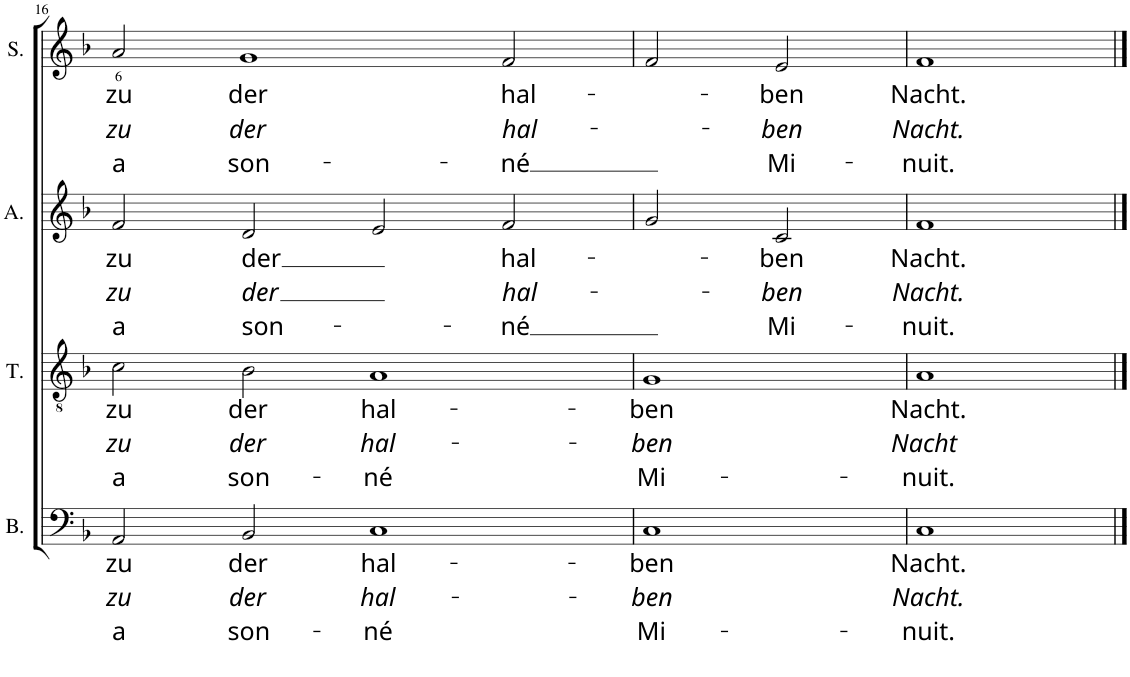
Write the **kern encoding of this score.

**kern	**text	**text	**text	**kern	**text	**text	**text	**kern	**text	**text	**text	**kern	**text	**text	**text
*part4	*part4	*part4	*part4	*part3	*part3	*part3	*part3	*part2	*part2	*part2	*part2	*part1	*part1	*part1	*part1
*staff4	*staff4	*staff4	*staff4	*staff3	*staff3	*staff3	*staff3	*staff2	*staff2	*staff2	*staff2	*staff1	*staff1	*staff1	*staff1
*I"Bass	*	*	*	*I"Tenor	*	*	*	*I"Alto	*	*	*	*I"Soprano	*	*	*
*I'B.	*	*	*	*I'T.	*	*	*	*I'A.	*	*	*	*I'S.	*	*	*
!!LO:PB:g=z
*clefF4	*	*	*	*clefGv2	*	*	*	*clefG2	*	*	*	*clefG2	*	*	*
*k[b-]	*	*	*	*k[b-]	*	*	*	*k[b-]	*	*	*	*k[b-]	*	*	*
*M4/2	*	*	*	*M4/2	*	*	*	*M4/2	*	*	*	*M4/2	*	*	*
=16	=16	=16	=16	=16	=16	=16	=16	=16	=16	=16	=16	=16	=16	=16	=16
!	!LO:LY:b	!LO:LY:b	!LO:LY:b	!	!LO:LY:b	!LO:LY:b	!LO:LY:b	!	!LO:LY:b	!LO:LY:b	!LO:LY:b	!	!LO:LY:b	!LO:LY:b	!LO:LY:b
2AA/	zu	zu	a	2c\	zu	zu	a	2f/	zu	zu	a	2a</	zu	zu	a
!	!LO:LY:b	!LO:LY:b	!LO:LY:b	!	!LO:LY:b	!LO:LY:b	!LO:LY:b	!	!LO:LY:b	!LO:LY:b	!LO:LY:b	!	!LO:LY:b	!LO:LY:b	!LO:LY:b
2BB-/	der	der	son-	2B-\	der	der	son-	2d/	der	der	son-	1g	der	der	son-
!	!LO:LY:b	!LO:LY:b	!LO:LY:b	!	!LO:LY:b	!LO:LY:b	!LO:LY:b	!	!	!	!	!	!	!	!
1C	hal-	hal-	-né	1A	hal-	hal-	-né	2e/	.	.	.	.	.	.	.
!	!	!	!	!	!	!	!	!	!LO:LY:b	!LO:LY:b	!LO:LY:b	!	!LO:LY:b	!LO:LY:b	!LO:LY:b
.	.	.	.	.	.	.	.	2f/	hal-	hal-	-né	2f/	hal-	hal-	-né
=17	=17	=17	=17	=17	=17	=17	=17	=17	=17	=17	=17	=17	=17	=17	=17
!	!LO:LY:b	!LO:LY:b	!LO:LY:b	!	!LO:LY:b	!LO:LY:b	!LO:LY:b	!	!	!	!	!	!	!	!
1C	-ben	-ben	Mi-	1G	-ben	-ben	Mi-	2g/	.	.	.	2f/	.	.	.
!	!	!	!	!	!	!	!	!	!LO:LY:b	!LO:LY:b	!LO:LY:b	!	!LO:LY:b	!LO:LY:b	!LO:LY:b
.	.	.	.	.	.	.	.	2c/	-ben	-ben	Mi-	2e/	-ben	-ben	Mi-
=18	=18	=18	=18	=18	=18	=18	=18	=18	=18	=18	=18	=18	=18	=18	=18
!	!LO:LY:b	!LO:LY:b	!LO:LY:b	!	!LO:LY:b	!LO:LY:b	!LO:LY:b	!	!LO:LY:b	!LO:LY:b	!LO:LY:b	!	!LO:LY:b	!LO:LY:b	!LO:LY:b
1C	Nacht.	Nacht.	-nuit.	1A	Nacht.	Nacht	-nuit.	1f	Nacht.	Nacht.	-nuit.	1f	Nacht.	Nacht.	-nuit.
==	==	==	==	==	==	==	==	==	==	==	==	==	==	==	==
*-	*-	*-	*-	*-	*-	*-	*-	*-	*-	*-	*-	*-	*-	*-	*-
